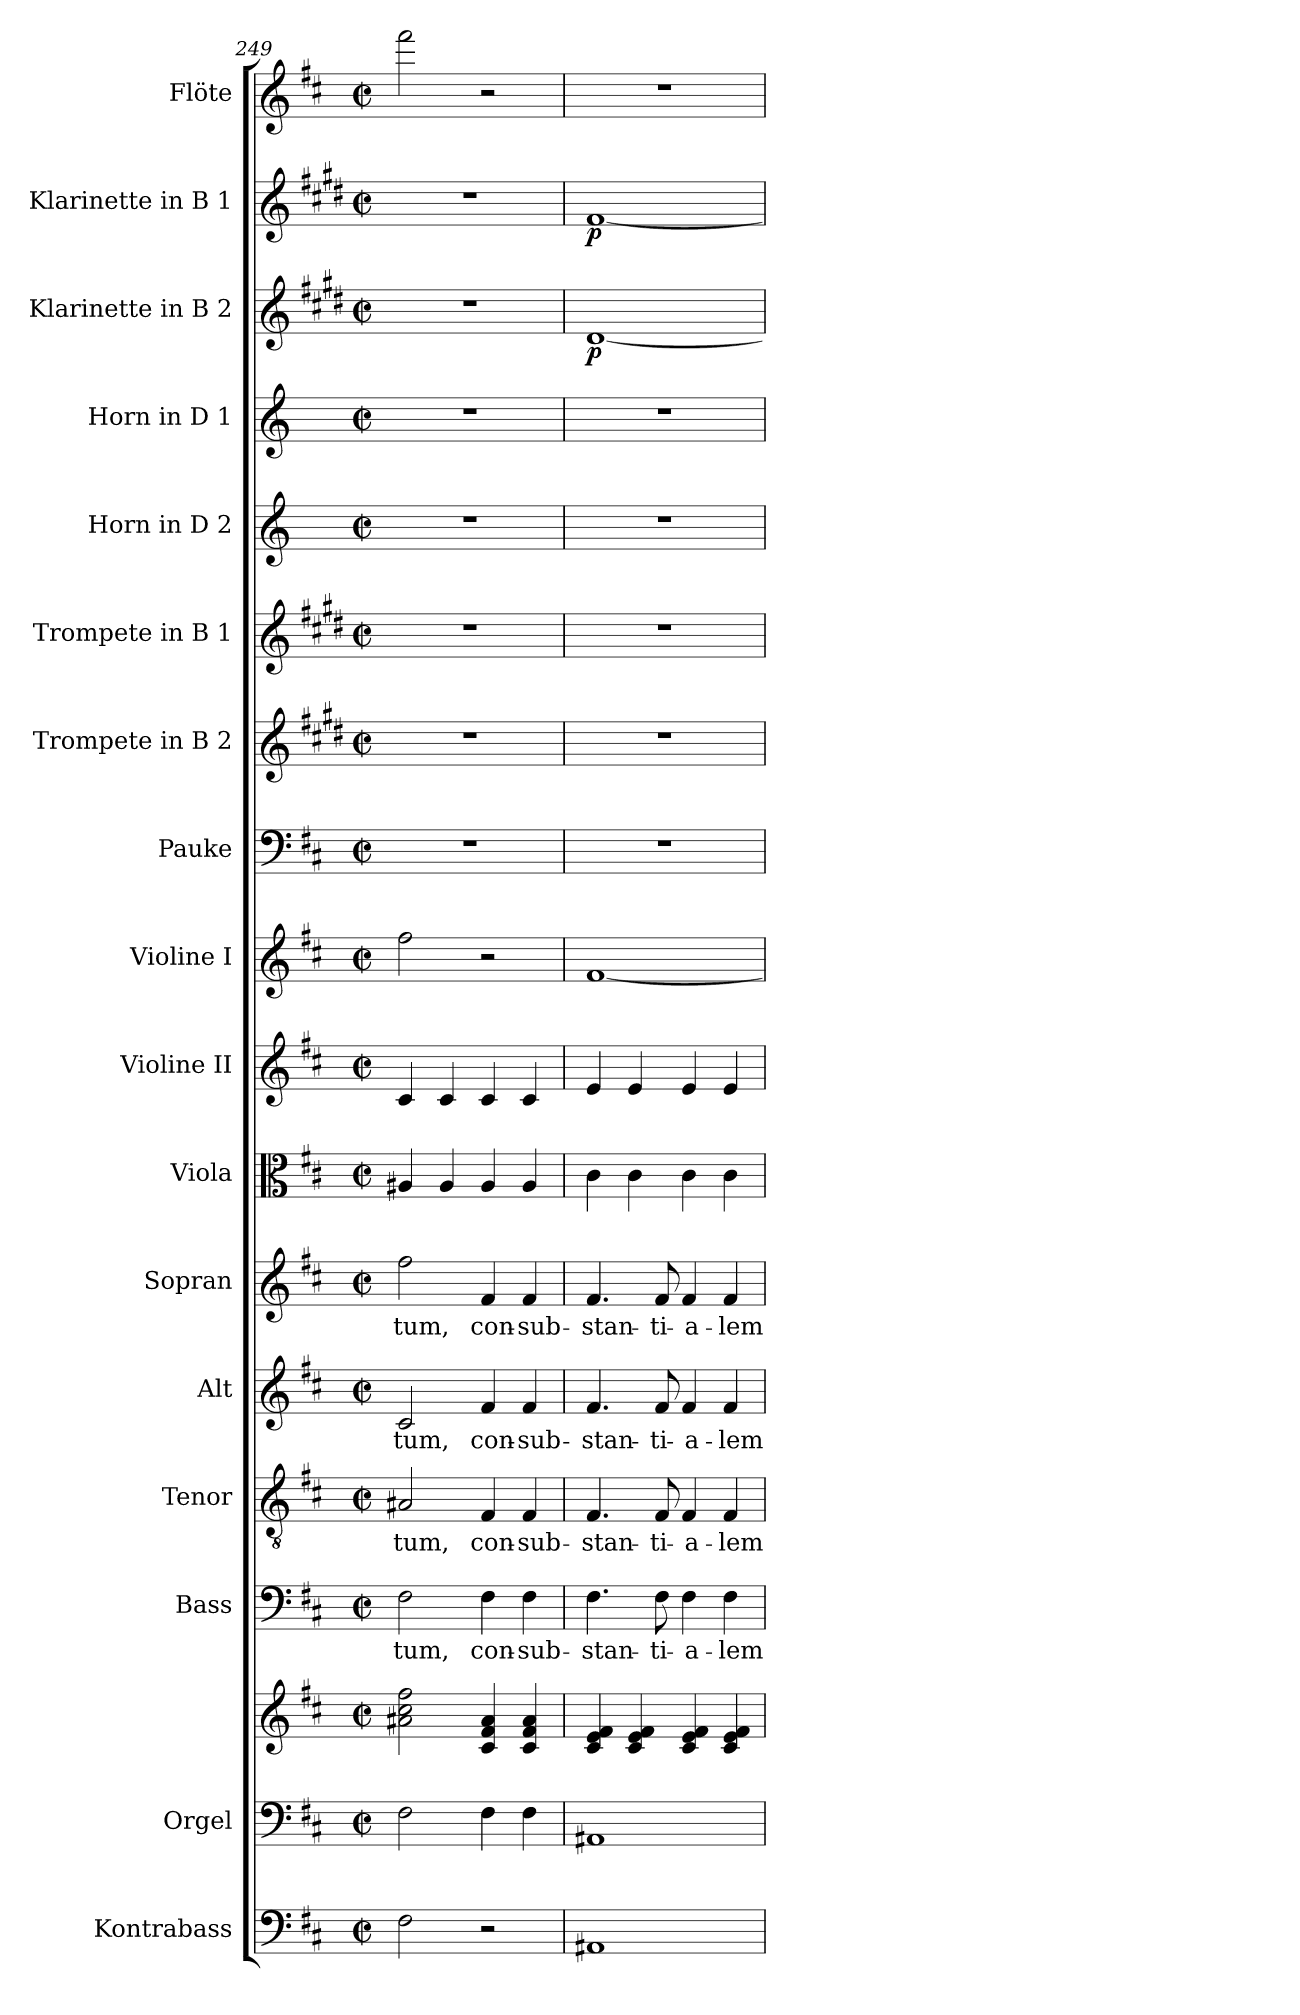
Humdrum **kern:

**kern	**kern	**kern	**kern	**text	**kern	**text	**kern	**text	**kern	**text	**kern	**kern	**kern	**kern	**kern	**kern	**kern	**kern	**kern	**dynam	**kern	**dynam	**kern
*part17	*part16	*part16	*part15	*part15	*part14	*part14	*part13	*part13	*part12	*part12	*part11	*part10	*part9	*part8	*part7	*part6	*part5	*part4	*part3	*part3	*part2	*part2	*part1
*staff18	*staff17	*staff16	*staff15	*staff15	*staff14	*staff14	*staff13	*staff13	*staff12	*staff12	*staff11	*staff10	*staff9	*staff8	*staff7	*staff6	*staff5	*staff4	*staff3	*staff3	*staff2	*staff2	*staff1
*I"Kontrabass	*I"Orgel	*	*I"Bass	*	*I"Tenor	*	*I"Alt	*	*I"Sopran	*	*I"Viola	*I"Violine II	*I"Violine I	*I"Pauke	*I"Trompete in B 2	*I"Trompete in B 1	*I"Horn in D 2	*I"Horn in D 1	*I"Klarinette in B 2	*	*I"Klarinette in B 1	*	*I"Flöte
*I'Kb.	*I'Org.	*	*I'B	*	*I'T	*	*I'A	*	*I'S	*	*I'Vla.	*I'Vl. II	*I'Vl. I	*I'Pk.	*I'Trp. 2	*I'Trp. 1	*I'Hrn. 2	*I'Hrn. 1	*I'Kl. 2	*	*I'Kl. 1	*	*I'Fl.
*clefF4	*clefF4	*clefG2	*clefF4	*	*clefGv2	*	*clefG2	*	*clefG2	*	*clefC3	*clefG2	*clefG2	*clefF4	*clefG2	*clefG2	*clefG2	*clefG2	*clefG2	*	*clefG2	*	*clefG2
*ITrd7c12	*	*	*	*	*	*	*	*	*	*	*	*	*	*	*ITrd1c2	*ITrd1c2	*ITrd-1c-2	*ITrd-1c-2	*ITrd1c2	*	*ITrd1c2	*	*
*k[f#c#]	*k[f#c#]	*k[f#c#]	*k[f#c#]	*	*k[f#c#]	*	*k[f#c#]	*	*k[f#c#]	*	*k[f#c#]	*k[f#c#]	*k[f#c#]	*k[f#c#]	*k[f#c#]	*k[f#c#]	*k[f#c#]	*k[f#c#]	*k[f#c#]	*	*k[f#c#]	*	*k[f#c#]
*D:	*D:	*D:	*D:	*	*D:	*	*D:	*	*D:	*	*D:	*D:	*D:	*D:	*D:	*D:	*D:	*D:	*D:	*	*D:	*	*D:
*M2/2	*M2/2	*M2/2	*M2/2	*	*M2/2	*	*M2/2	*	*M2/2	*	*M2/2	*M2/2	*M2/2	*M2/2	*M2/2	*M2/2	*M2/2	*M2/2	*M2/2	*	*M2/2	*	*M2/2
*met(c|)	*met(c|)	*met(c|)	*met(c|)	*	*met(c|)	*	*met(c|)	*	*met(c|)	*	*met(c|)	*met(c|)	*met(c|)	*met(c|)	*met(c|)	*met(c|)	*met(c|)	*met(c|)	*met(c|)	*	*met(c|)	*	*met(c|)
=249	=249	=249	=249	=249	=249	=249	=249	=249	=249	=249	=249	=249	=249	=249	=249	=249	=249	=249	=249	=249	=249	=249	=249
!	!	!	!	!LO:LY:b	!	!LO:LY:b	!	!LO:LY:b	!	!LO:LY:b	!	!	!	!	!	!	!	!	!	!	!	!	!
2FF#\	2F#\	2a#X\ 2cc#\ 2ff#\	2F#\	-tum,	2A#X/	-tum,	2c#/	-tum,	2ff#\	-tum,	4A#X/	4c#/	2ff#\	1r	1r	1r	1r	1r	1r	.	1r	.	2fff#\
.	.	.	.	.	.	.	.	.	.	.	4A#/	4c#/	.	.	.	.	.	.	.	.	.	.	.
!	!	!	!	!LO:LY:b	!	!LO:LY:b	!	!LO:LY:b	!	!LO:LY:b	!	!	!	!	!	!	!	!	!	!	!	!	!
2r	4F#\	4c#/ 4f#/ 4a#/	4F#\	con-	4F#/	con-	4f#/	con-	4f#/	con-	4A#/	4c#/	2r	.	.	.	.	.	.	.	.	.	2r
!	!	!	!	!LO:LY:b	!	!LO:LY:b	!	!LO:LY:b	!	!LO:LY:b	!	!	!	!	!	!	!	!	!	!	!	!	!
.	4F#\	4c#/ 4f#/ 4a#/	4F#\	-sub-	4F#/	-sub-	4f#/	-sub-	4f#/	-sub-	4A#/	4c#/	.	.	.	.	.	.	.	.	.	.	.
=250	=250	=250	=250	=250	=250	=250	=250	=250	=250	=250	=250	=250	=250	=250	=250	=250	=250	=250	=250	=250	=250	=250	=250
!	!	!	!	!LO:LY:b	!	!LO:LY:b	!	!LO:LY:b	!	!LO:LY:b	!	!	!	!	!	!	!	!	!	!LO:DY:b	!	!LO:DY:b	!
1AAA#X	1AA#X	4c#/ 4e/ 4f#/	4.F#\	-stan-	4.F#/	-stan-	4.f#/	-stan-	4.f#/	-stan-	4c#\	4e/	[1f#	1r	1r	1r	1r	1r	[1c#	p	[1e	p	1r
.	.	4c#/ 4e/ 4f#/	.	.	.	.	.	.	.	.	4c#\	4e/	.	.	.	.	.	.	.	.	.	.	.
!	!	!	!	!LO:LY:b	!	!LO:LY:b	!	!LO:LY:b	!	!LO:LY:b	!	!	!	!	!	!	!	!	!	!	!	!	!
.	.	.	8F#\	-ti-	8F#/	-ti-	8f#/	-ti-	8f#/	-ti-	.	.	.	.	.	.	.	.	.	.	.	.	.
!	!	!	!	!LO:LY:b	!	!LO:LY:b	!	!LO:LY:b	!	!LO:LY:b	!	!	!	!	!	!	!	!	!	!	!	!	!
.	.	4c#/ 4e/ 4f#/	4F#\	-a-	4F#/	-a-	4f#/	-a-	4f#/	-a-	4c#\	4e/	.	.	.	.	.	.	.	.	.	.	.
!	!	!	!	!LO:LY:b	!	!LO:LY:b	!	!LO:LY:b	!	!LO:LY:b	!	!	!	!	!	!	!	!	!	!	!	!	!
.	.	4c#/ 4e/ 4f#/	4F#\	-lem	4F#/	-lem	4f#/	-lem	4f#/	-lem	4c#\	4e/	.	.	.	.	.	.	.	.	.	.	.
=	=	=	=	=	=	=	=	=	=	=	=	=	=	=	=	=	=	=	=	=	=	=	=
*-	*-	*-	*-	*-	*-	*-	*-	*-	*-	*-	*-	*-	*-	*-	*-	*-	*-	*-	*-	*-	*-	*-	*-
